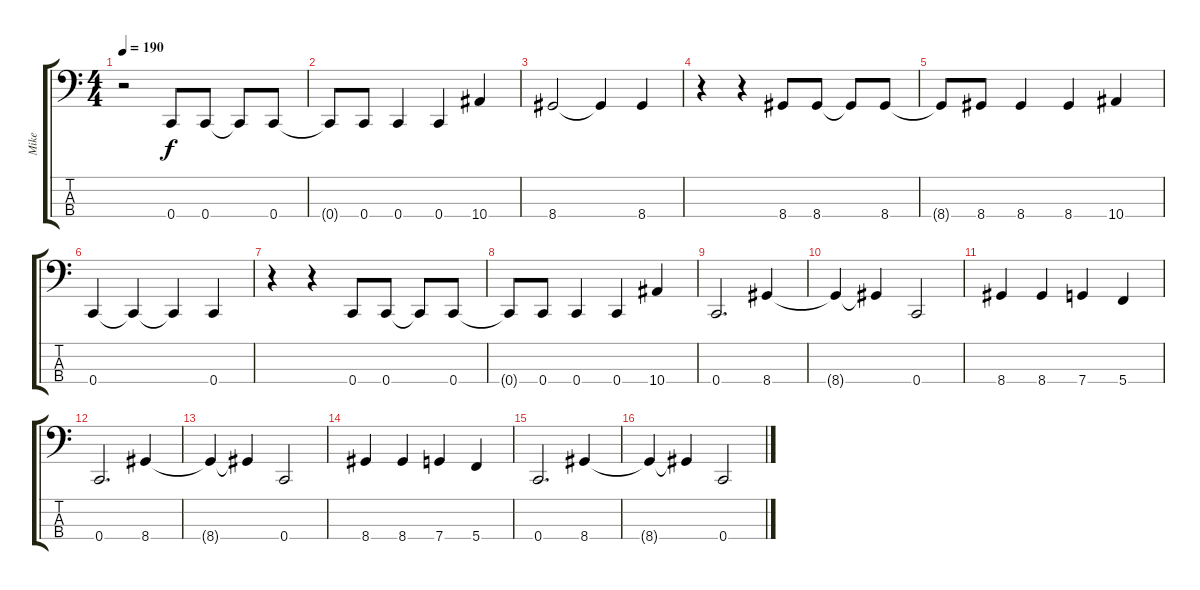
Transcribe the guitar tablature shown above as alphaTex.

\track ("Mike" "Mike") {instrument electricbassfinger}
\staff {score tabs}
\tuning (F2 C2 G1 C1) {hide}
\ts (4 4)
\tempo 190
\clef f4
\ks c
r.2{dy f} 0.4.8 0.4.8 0.4{t}.8 0.4.8 |
0.4{t}.8 0.4.8 0.4.4 0.4.4 10.4.4 |
8.4.2 8.4{t}.4 8.4.4 |
r.4 r.4 8.4.8 8.4.8 8.4{t}.8 8.4.8 |
8.4{t}.8 8.4.8 8.4.4 8.4.4 10.4.4 |
0.4.4 0.4{t}.4 0.4{t}.4 0.4.4 |
r.4 r.4 0.4.8 0.4.8 0.4{t}.8 0.4.8 |
0.4{t}.8 0.4.8 0.4.4 0.4.4 10.4.4 |
0.4.2{d volume 16 instrument electricbassfinger} 8.4.4 |
8.4{t}.4 8.4{t}.4 0.4.2 |
8.4.4 8.4.4 7.4.4 5.4.4 |
0.4.2{d volume 16 instrument electricbassfinger} 8.4.4 |
8.4{t}.4 8.4{t}.4 0.4.2 |
8.4.4 8.4.4 7.4.4 5.4.4 |
0.4.2{d volume 16 instrument electricbassfinger} 8.4.4 |
8.4{t}.4 8.4{t}.4 0.4.2
